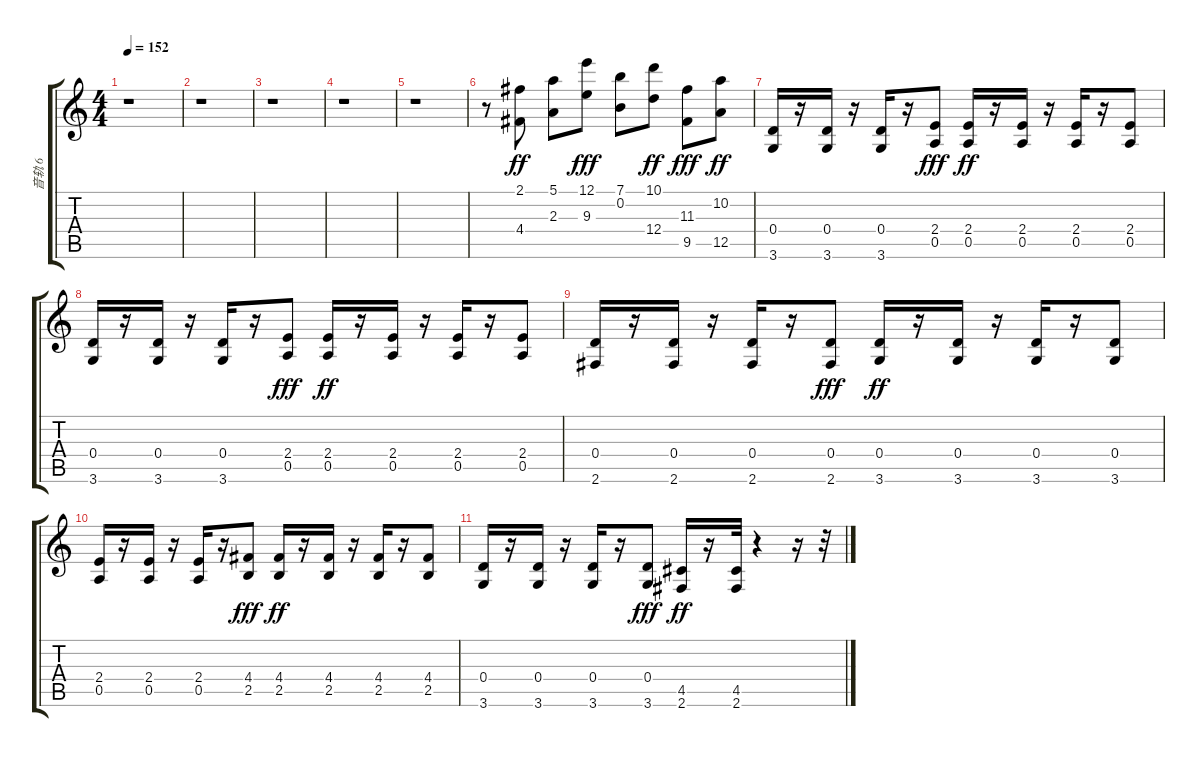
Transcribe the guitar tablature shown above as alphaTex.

\track ("音轨 6" "音轨 6") {instrument overdrivenguitar}
\staff {score tabs}
\tuning (E4 B3 G3 D3 A2 E2) {hide}
\ts (4 4)
\tempo 152
\clef g2
\ks c
r.1{dy f} |
r.1 |
r.1 |
r.1 |
r.1 |
r.8 (2.1 4.4).8{dy ff} (5.1 2.3).8 (12.1 9.3).8{dy fff} (7.1 0.2).8 (10.1 12.4).8{dy ff} (11.3 9.5).8{dy fff} (10.2 12.5).8{dy ff} |
(0.4 3.6).16 r.16 (0.4 3.6).16 r.16 (0.4 3.6).16 r.16 (2.4 0.5).8{dy fff} (2.4 0.5).16{dy ff} r.16 (2.4 0.5).16 r.16 (2.4 0.5).16 r.16 (2.4 0.5).8 |
(0.4 3.6).16 r.16 (0.4 3.6).16 r.16 (0.4 3.6).16 r.16 (2.4 0.5).8{dy fff} (2.4 0.5).16{dy ff} r.16 (2.4 0.5).16 r.16 (2.4 0.5).16 r.16 (2.4 0.5).8 |
(0.4 2.6).16 r.16 (0.4 2.6).16 r.16 (0.4 2.6).16 r.16 (0.4 2.6).8{dy fff} (0.4 3.6).16{dy ff} r.16 (0.4 3.6).16 r.16 (0.4 3.6).16 r.16 (0.4 3.6).8 |
(2.4 0.5).16 r.16 (2.4 0.5).16 r.16 (2.4 0.5).16 r.16 (4.4 2.5).8{dy fff} (4.4 2.5).16{dy ff} r.16 (4.4 2.5).16 r.16 (4.4 2.5).16 r.16 (4.4 2.5).8 |
(0.4 3.6).16 r.16 (0.4 3.6).16 r.16 (0.4 3.6).16 r.16 (0.4 3.6).8{dy fff} (4.5 2.6).16{dy ff} r.16 (4.5 2.6).32 r.4 r.16 r.32
